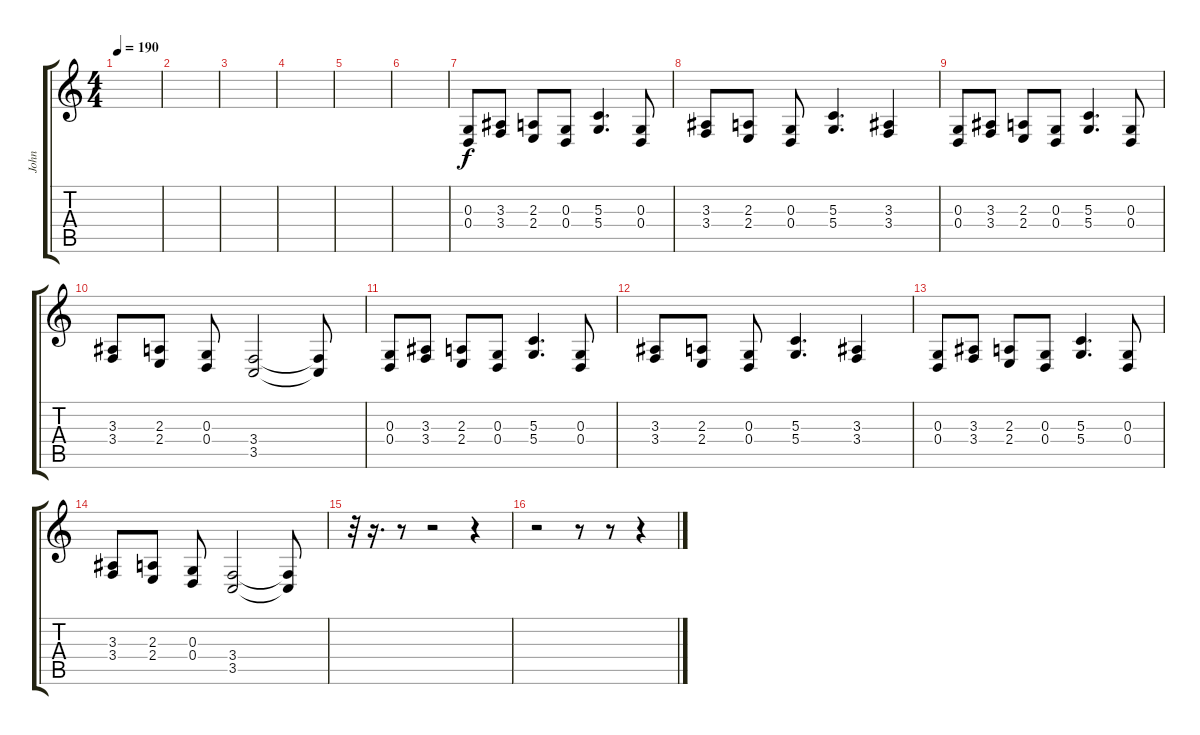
\track ("John" "John") {instrument drawbarorgan}
\staff {score tabs}
\tuning (E4 B3 G3 D3 A2 E2) {hide}
\ts (4 4)
\tempo 190
\clef g2
\ks c
|
|
|
|
|
|
(0.3 0.4).8 (3.3 3.4).8 (2.3 2.4).8 (0.3 0.4).8 (5.3 5.4).4{d} (0.3 0.4).8 |
(3.3 3.4).8 (2.3 2.4).8 (0.3 0.4).8 (5.3 5.4).4{d} (3.3 3.4).4 |
(0.3 0.4).8 (3.3 3.4).8 (2.3 2.4).8 (0.3 0.4).8 (5.3 5.4).4{d} (0.3 0.4).8 |
(3.3 3.4).8 (2.3 2.4).8 (0.3 0.4).8 (3.4 3.5).2 (3.4{t} 3.5{t}).8 |
(0.3 0.4).8 (3.3 3.4).8 (2.3 2.4).8 (0.3 0.4).8 (5.3 5.4).4{d} (0.3 0.4).8 |
(3.3 3.4).8 (2.3 2.4).8 (0.3 0.4).8 (5.3 5.4).4{d} (3.3 3.4).4 |
(0.3 0.4).8 (3.3 3.4).8 (2.3 2.4).8 (0.3 0.4).8 (5.3 5.4).4{d} (0.3 0.4).8 |
(3.3 3.4).8 (2.3 2.4).8 (0.3 0.4).8 (3.4 3.5).2 (3.4{t} 3.5{t}).8 |
r.32 r.16{d} r.8 r.2 r.4 |
r.2 r.8 r.8 r.4
